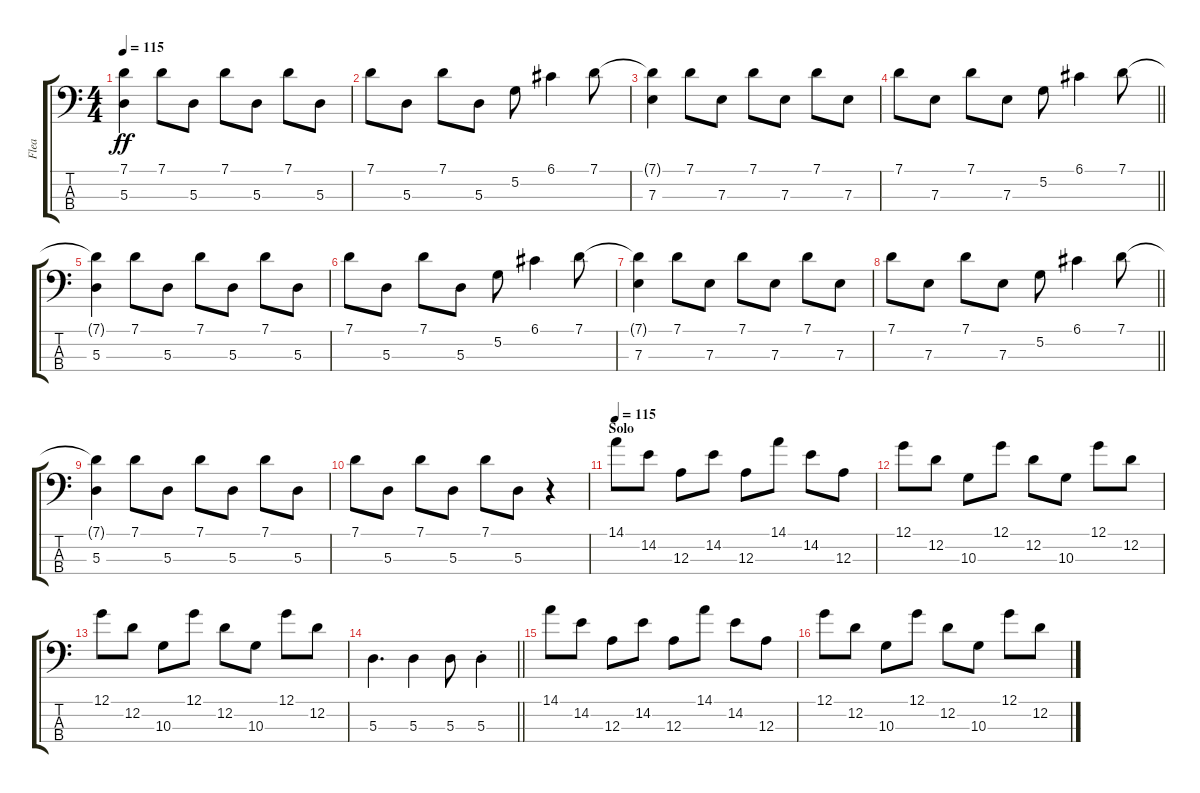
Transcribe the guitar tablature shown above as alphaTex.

\track ("Flea" "Flea") {instrument electricbassfinger}
\staff {score tabs}
\tuning (G2 D2 A1 E1) {hide}
\ts (4 4)
\tempo 115
\clef f4
\ks c
(7.1{t} 5.3).4{dy ff} 7.1.8 5.3.8 7.1.8 5.3.8 7.1.8 5.3.8 |
7.1.8 5.3.8 7.1.8 5.3.8 5.2.8 6.1.4 7.1.8 |
(7.1{t} 7.3).4 7.1.8 7.3.8 7.1.8 7.3.8 7.1.8 7.3.8 |
\barLineRight lightlight
7.1.8 7.3.8 7.1.8 7.3.8 5.2.8 6.1.4 7.1.8 |
(7.1{t} 5.3).4 7.1.8 5.3.8 7.1.8 5.3.8 7.1.8 5.3.8 |
7.1.8 5.3.8 7.1.8 5.3.8 5.2.8 6.1.4 7.1.8 |
(7.1{t} 7.3).4 7.1.8 7.3.8 7.1.8 7.3.8 7.1.8 7.3.8 |
\barLineRight lightlight
7.1.8 7.3.8 7.1.8 7.3.8 5.2.8 6.1.4 7.1.8 |
(7.1{t} 5.3).4 7.1.8 5.3.8 7.1.8 5.3.8 7.1.8 5.3.8 |
7.1.8 5.3.8 7.1.8 5.3.8 7.1.8 5.3.8 r.4 |
\section ("" "Solo")
\tempo 115
14.1.8 14.2.8 12.3.8 14.2.8 12.3.8 14.1.8 14.2.8 12.3.8 |
12.1.8 12.2.8 10.3.8 12.1.8 12.2.8 10.3.8 12.1.8 12.2.8 |
12.1.8 12.2.8 10.3.8 12.1.8 12.2.8 10.3.8 12.1.8 12.2.8 |
\barLineRight lightlight
5.3.4{d} 5.3.4 5.3.8 5.3{st}.4 |
14.1.8 14.2.8 12.3.8 14.2.8 12.3.8 14.1.8 14.2.8 12.3.8 |
12.1.8 12.2.8 10.3.8 12.1.8 12.2.8 10.3.8 12.1.8 12.2.8
